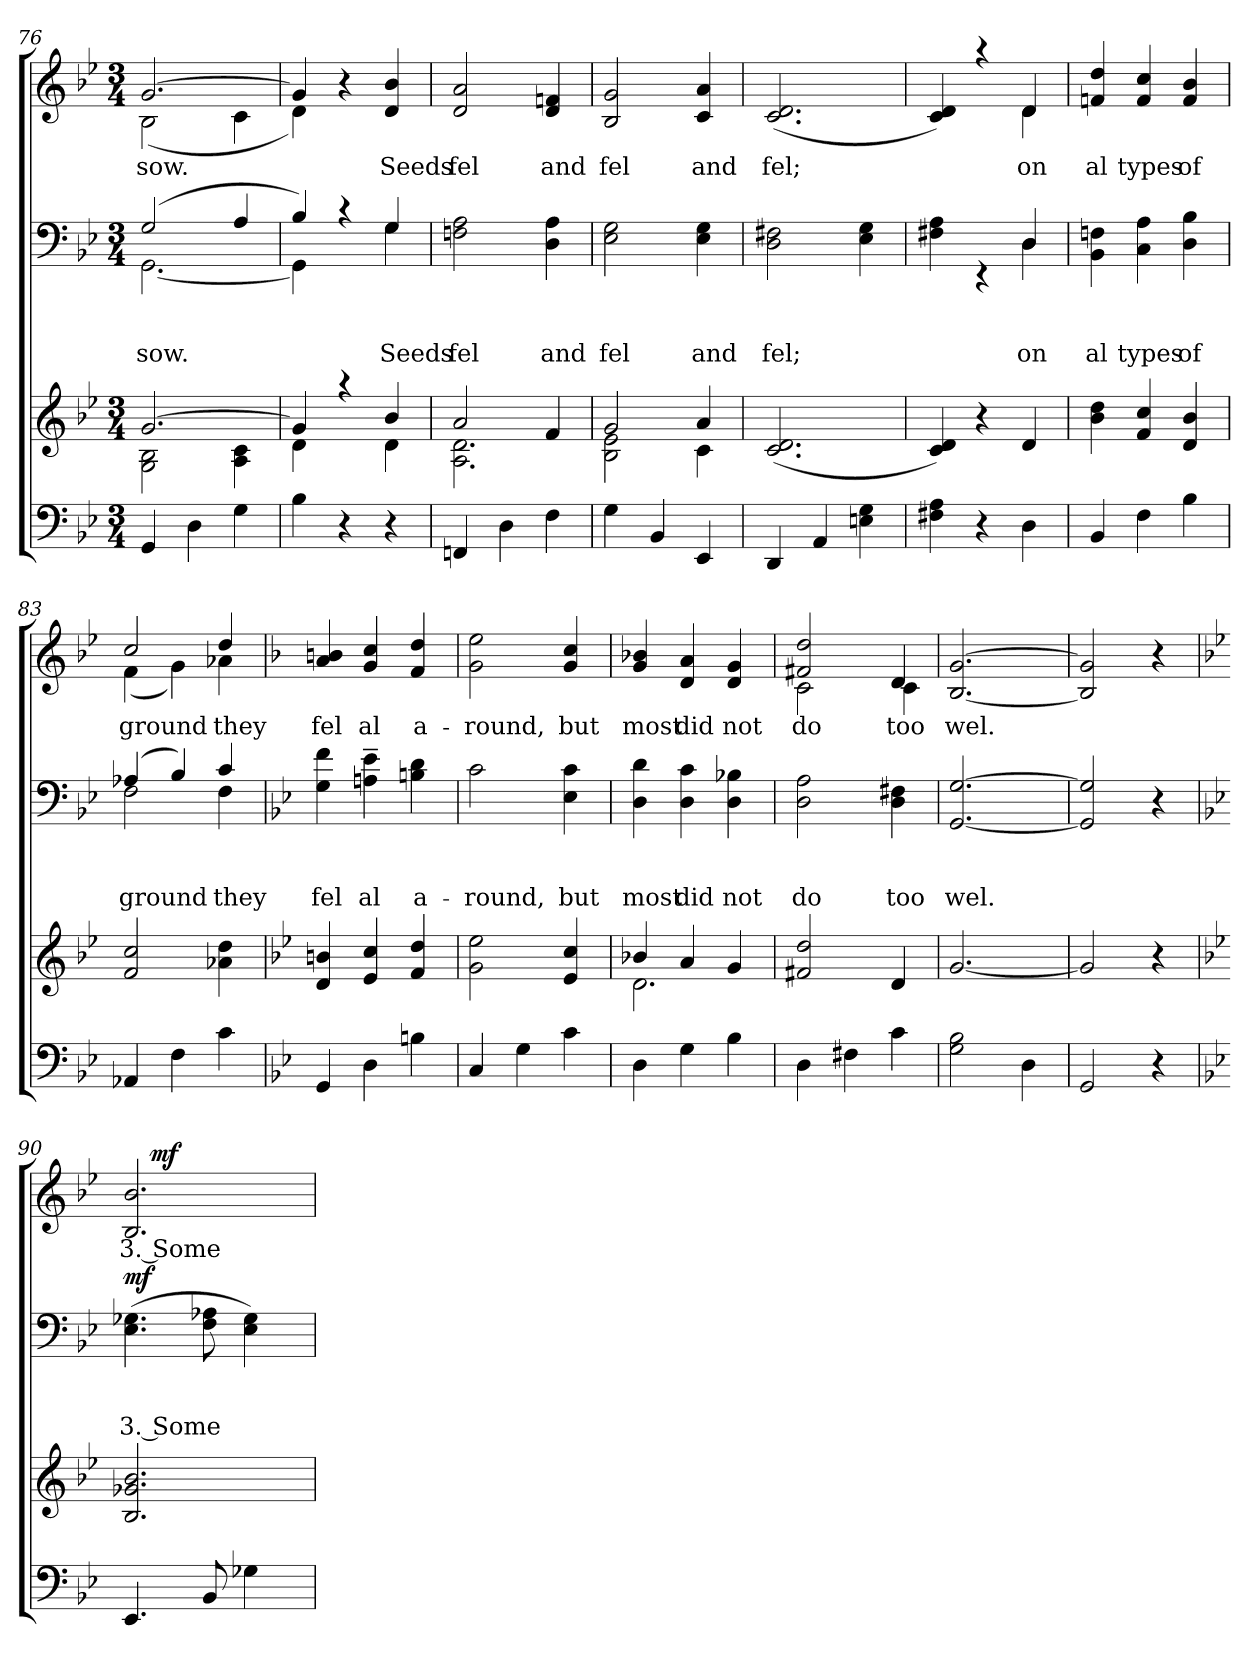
**kern	**kern	**kern	**text	**text	**text	**dynam	**kern	**text	**dynam
*part4	*part3	*part2	*part2	*part2	*part2	*part2	*part1	*part1	*part1
*staff4	*staff3	*staff2	*staff2	*staff2	*staff2	*staff2	*staff1	*staff1	*staff1
*clefF4	*clefG2	*clefF4	*	*	*	*	*clefG2	*	*
*k[b-e-]	*k[b-e-]	*k[b-e-]	*	*	*	*	*k[b-e-]	*	*
*B-:	*B-:	*B-:	*	*	*	*	*B-:	*	*
*M3/4	*M3/4	*M3/4	*	*	*	*	*M3/4	*	*
=76	=76	=76	=76	=76	=76	=76	=76	=76	=76
*	*^	*	*	*	*	*	*	*	*
!	!	!	!	!	!	!LO:LY:b	!	!	!LO:LY:b	!
*	*	*	*^	*	*	*	*	*^	*	*
4GG/	[>2.g/	2G\ 2B-\	(2G/	[<2.GG\	.	.	sow.	.	[>2.g/	(<2B-\	sow.	.
4D\	.	.	.	.	.	.	.	.	.	.	.	.
4G\	.	4A\ 4c\	4A/	.	.	.	.	.	.	4c\	.	.
=77	=77	=77	=77	=77	=77	=77	=77	=77	=77	=77	=77	=77
4B-\	4g/]	4d\	4B-/)	4GG\]	.	.	.	.	4g/]	4d\)	.	.
4r	4raa	4ryy	4rc	4ryy	.	.	.	.	4ra	2ryy	.	.
!	!	!	!	!	!	!	!LO:LY:b	!	!	!	!LO:LY:b	!
4r	4b-/	4d\	4G/	4G\	.	.	Seeds	.	4d/ 4b-/	.	Seeds	.
*	*	*	*	*	*	*	*	*	*v	*v	*	*
=78	=78	=78	=78	=78	=78	=78	=78	=78	=78	=78	=78
!	!	!	!	!	!	!	!LO:LY:b	!	!	!LO:LY:b	!
*	*	*	*v	*v	*	*	*	*	*	*	*
4FFn/	2a/	2.A\ 2.d\	2Fn\ 2A\	.	.	fel	.	2d/ 2a/	fel	.
4D\	.	.	.	.	.	.	.	.	.	.
!	!	!	!	!	!	!LO:LY:b	!	!	!LO:LY:b	!
4F\	4f/	.	4D\ 4A\	.	.	and	.	4d/ 4fn/	and	.
=79	=79	=79	=79	=79	=79	=79	=79	=79	=79	=79
!	!	!	!	!	!	!LO:LY:b	!	!	!LO:LY:b	!
4G\	2g/	2B-\ 2e-\	2E-\ 2G\	.	.	fel	.	2B-/ 2g/	fel	.
4BB-/	.	.	.	.	.	.	.	.	.	.
!	!	!	!	!	!	!LO:LY:b	!	!	!LO:LY:b	!
4EE-/	4a/	4c\	4E-\ 4G\	.	.	and	.	4c/ 4a/	and	.
=80	=80	=80	=80	=80	=80	=80	=80	=80	=80	=80
!	!	!	!	!	!	!LO:LY:b	!	!	!LO:LY:b	!
*	*v	*v	*	*	*	*	*	*	*	*
4DD/	(2.c/ 2.d/	2D\ 2F#X\	.	.	fel;	.	(2.c/ 2.d/	fel;	.
4AA/	.	.	.	.	.	.	.	.	.
4En\ 4G\	.	4E-\ 4G\	.	.	.	.	.	.	.
!!LO:PB:g=z
=81	=81	=81	=81	=81	=81	=81	=81	=81	=81
*	*	*^	*	*	*	*	*^	*	*
4F#X\ 4A\	4c/ 4d/)	2ryy	4F#X\ 4A\	.	.	.	.	4c/ 4d/)	2ryy	.	.
4r	4r	.	4rEE	.	.	.	.	4raa	.	.	.
!	!	!	!	!	!	!LO:LY:a	!	!	!	!LO:LY:b	!
4D\	4d/	4D/	4D\	.	.	on	.	4d/	4d\	on	.
=82	=82	=82	=82	=82	=82	=82	=82	=82	=82	=82	=82
!	!	!	!	!	!	!LO:LY:a	!	!	!	!LO:LY:b	!
*	*	*v	*v	*	*	*	*	*	*	*	*
*	*	*	*	*	*	*	*v	*v	*	*
4BB-/	4b-\ 4dd\	4BB-\ 4Fn\	.	.	al	.	4fn/ 4dd/	al	.
!	!	!	!	!	!LO:LY:a	!	!	!LO:LY:b	!
4F\	4f/ 4cc/	4C\ 4A\	.	.	types	.	4f/ 4cc/	types	.
!	!	!	!	!	!LO:LY:a	!	!	!LO:LY:b	!
4B-\	4d/ 4b-/	4D\ 4B-\	.	.	of	.	4f/ 4b-/	of	.
=83	=83	=83	=83	=83	=83	=83	=83	=83	=83
!	!	!	!	!	!LO:LY:a	!	!	!LO:LY:b	!
*	*	*^	*	*	*	*	*^	*	*
4AA-X/	2f/ 2cc/	(4A-X/	2F\	.	.	ground	.	2cc/	(<4f\	ground	.
4F\	.	4B-/)	.	.	.	.	.	.	4g\)	.	.
!	!	!	!	!	!	!LO:LY:a	!	!	!	!LO:LY:b	!
4c\	4a-X\ 4dd\	4c/	4F\	.	.	they	.	4dd/	4a-X\	they	.
*	*	*v	*v	*	*	*	*	*	*	*	*
*	*	*	*	*	*	*	*v	*v	*	*
=84	=84	=84	=84	=84	=84	=84	=84	=84	=84
*	*	*	*	*	*	*	*k[b-]	*	*
*	*	*	*	*	*	*	*F:	*	*
*	*	*^	*	*	*	*	*^	*	*
!	!	!	!	!	!	!LO:LY:a	!	!	!	!LO:LY:b	!
*	*	*v	*v	*	*	*	*	*	*	*	*
*	*	*	*	*	*	*	*v	*v	*	*
4GG/	4d/ 4bn/	4G\ 4f\	.	.	fel	.	4a/ 4bn/	fel	.
!	!	!	!	!	!LO:LY:a	!	!	!LO:LY:b	!
4D\	4e-/ 4cc/	4An\~> 4e-\~>	.	.	al	.	4g/ 4cc/	al	.
!	!	!	!	!	!LO:LY:a	!	!	!LO:LY:b	!
4Bn\	4f/ 4dd/	4Bn\ 4d\	.	.	a-	.	4f/ 4dd/	a-	.
=85	=85	=85	=85	=85	=85	=85	=85	=85	=85
!	!	!	!	!	!LO:LY:a	!	!	!LO:LY:b	!
4C/	2g\ 2ee-\	2c\	.	.	-round,	.	2g\ 2ee\	-round,	.
4G\	.	.	.	.	.	.	.	.	.
!	!	!	!	!	!LO:LY:a	!	!	!LO:LY:b	!
4c\	4e-/ 4cc/	4E-\ 4c\	.	.	but	.	4g/ 4cc/	but	.
=86	=86	=86	=86	=86	=86	=86	=86	=86	=86
*	*^	*	*	*	*	*	*	*	*
!	!	!	!	!	!	!LO:LY:a	!	!	!LO:LY:b	!
4D\	4b-X/	2.d\	4D\ 4d\	.	.	most	.	4g/ 4b-X/	most	.
!	!	!	!	!	!	!LO:LY:a	!	!	!LO:LY:b	!
4G\	4a/	.	4D\ 4c\	.	.	did	.	4d/ 4a/	did	.
!	!	!	!	!	!	!LO:LY:a	!	!	!LO:LY:b	!
4B-\	4g/	.	4D\ 4B-X\	.	.	not	.	4d/ 4g/	not	.
*	*v	*v	*	*	*	*	*	*	*	*
=87	=87	=87	=87	=87	=87	=87	=87	=87	=87
!	!	!	!	!	!LO:LY:a	!	!	!LO:LY:b	!
*	*	*	*	*	*	*	*^	*	*
4D\	2f#X/ 2dd/	2D\ 2A\	.	.	do	.	2f#X/ 2dd/	2c\	do	.
4F#X\	.	.	.	.	.	.	.	.	.	.
!	!	!	!	!	!LO:LY:a	!	!	!	!LO:LY:b	!
4c\	4d/	4D\ 4F#X\	.	.	too	.	4d/	4c\	too	.
=88	=88	=88	=88	=88	=88	=88	=88	=88	=88	=88
!	!	!	!	!	!LO:LY:a	!	!	!	!LO:LY:b	!
*	*	*	*	*	*	*	*v	*v	*	*
2G\ 2B-\	[<2.g/	[<2.GG/ [>2.G/	.	.	wel.	.	[<2.B-/ [>2.g/	wel.	.
4D\	.	.	.	.	.	.	.	.	.
=89	=89	=89	=89	=89	=89	=89	=89	=89	=89
2GG/	2g/]	2GG/] 2G/]	.	.	.	.	2B-/] 2g/]	.	.
4r	4r	4r	.	.	.	.	4r	.	.
!!LO:LB:g=z
=90	=90	=90	=90	=90	=90	=90	=90	=90	=90
*	*	*	*	*	*	*	*k[b-e-]	*	*
*	*	*	*	*	*	*	*B-:	*	*
!	!	!	!	!	!	!	!LO:TX:a:t=Verse 3	!	!
!	!	!	!	!	!LO:LY:a:rj	!LO:DY:a	!	!LO:LY:b:rj	!
*	*	*	*	*	*	*	*^	*	*
4.EE-/	2.B-/ 2.g-X/ 2.b-/	(>4.E-\ 4.G-X\	.	.	3. Some	mf	2.B-/ 2.b-/	16.ryy	3. Some	.
!	!	!	!	!	!	!	!	!	!	!LO:DY:a
.	.	.	.	.	.	.	.	2ryy	.	mf
8BB-/	.	8F\ 8A-X\	.	.	.	.	.	.	.	.
4G-X\	.	4E-\ 4G-\)	.	.	.	.	.	.	.	.
.	.	.	.	.	.	.	.	8ryy	.	.
.	.	.	.	.	.	.	.	32ryy	.	.
*	*	*	*	*	*	*	*v	*v	*	*
=	=	=	=	=	=	=	=	=	=
*-	*-	*-	*-	*-	*-	*-	*-	*-	*-
